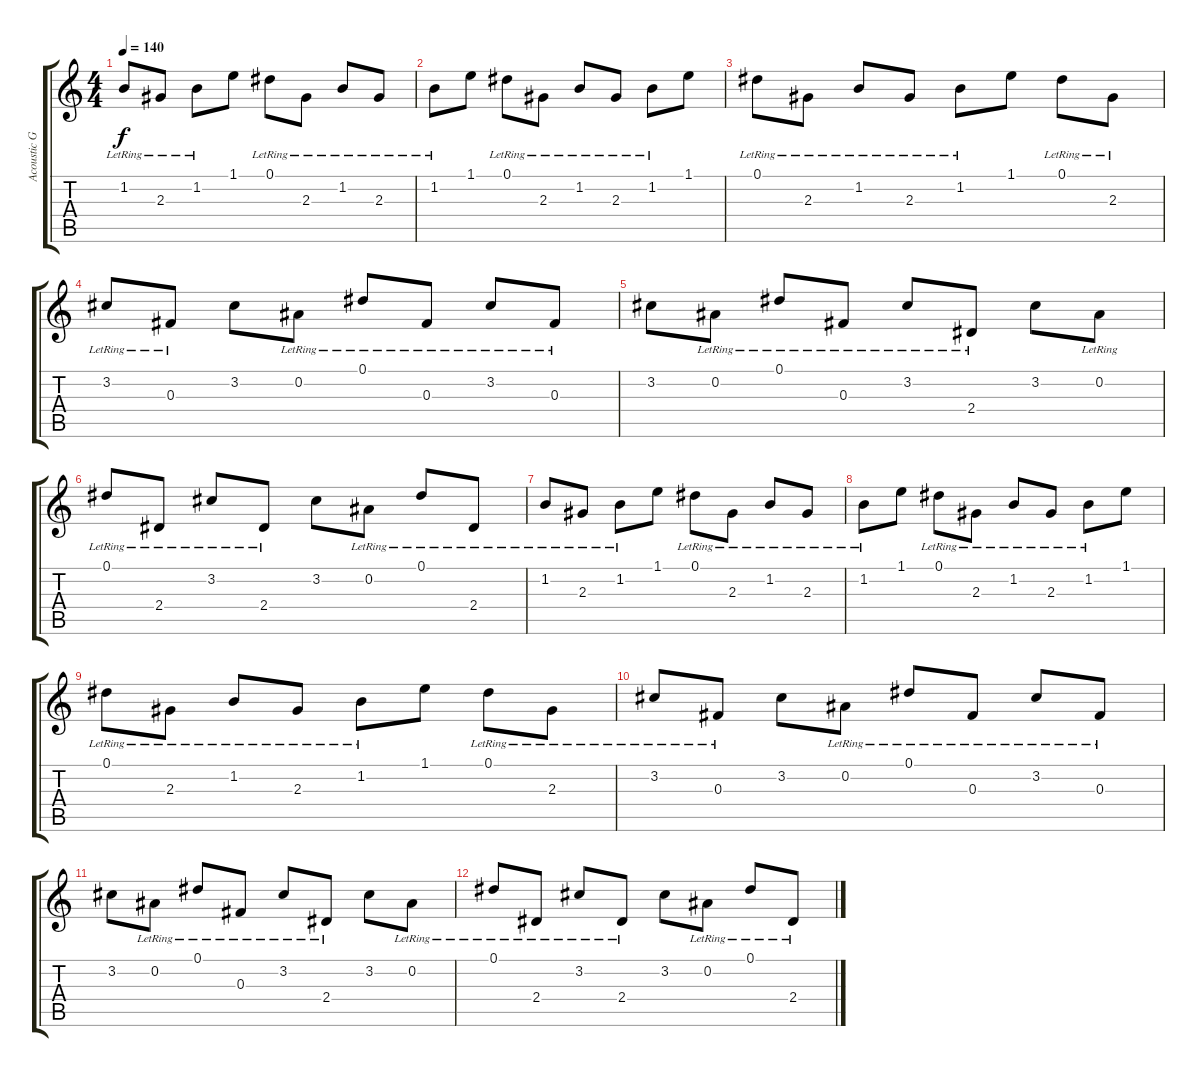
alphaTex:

\track ("Acoustic Guitar" "Acoustic G") {instrument acousticguitarsteel}
\staff {score tabs}
\tuning (Eb4 Bb3 Gb3 Db3 Ab2 Eb2) {hide}
\ts (4 4)
\tempo 140
\clef g2
\ks c
1.2{lr}.8{dy f instrument distortionguitar} 2.3{lr}.8 1.2{lr}.8 1.1.8 0.1{lr}.8 2.3{lr}.8 1.2{lr}.8 2.3{lr}.8 |
1.2{lr}.8 1.1.8 0.1{lr}.8 2.3{lr}.8 1.2{lr}.8 2.3{lr}.8 1.2{lr}.8 1.1.8 |
0.1{lr}.8 2.3{lr}.8 1.2{lr}.8 2.3{lr}.8 1.2{lr}.8 1.1.8 0.1{lr}.8 2.3{lr}.8 |
3.2{lr}.8 0.3{lr}.8 3.2.8 0.2{lr}.8 0.1{lr}.8 0.3{lr}.8 3.2{lr}.8 0.3{lr}.8 |
3.2.8 0.2{lr}.8 0.1{lr}.8 0.3{lr}.8 3.2{lr}.8 2.4{lr}.8 3.2.8 0.2{lr}.8 |
0.1{lr}.8 2.4{lr}.8 3.2{lr}.8 2.4{lr}.8 3.2.8 0.2{lr}.8 0.1{lr}.8 2.4{lr}.8 |
1.2{lr}.8 2.3{lr}.8 1.2{lr}.8 1.1.8 0.1{lr}.8 2.3{lr}.8 1.2{lr}.8 2.3{lr}.8 |
1.2{lr}.8 1.1.8 0.1{lr}.8 2.3{lr}.8 1.2{lr}.8 2.3{lr}.8 1.2{lr}.8 1.1.8 |
0.1{lr}.8 2.3{lr}.8 1.2{lr}.8 2.3{lr}.8 1.2{lr}.8 1.1.8 0.1{lr}.8 2.3{lr}.8 |
3.2{lr}.8 0.3{lr}.8 3.2.8 0.2{lr}.8 0.1{lr}.8 0.3{lr}.8 3.2{lr}.8 0.3{lr}.8 |
3.2.8 0.2{lr}.8 0.1{lr}.8 0.3{lr}.8 3.2{lr}.8 2.4{lr}.8 3.2.8 0.2{lr}.8 |
0.1{lr}.8 2.4{lr}.8 3.2{lr}.8 2.4{lr}.8 3.2.8 0.2{lr}.8 0.1{lr}.8 2.4{lr}.8
